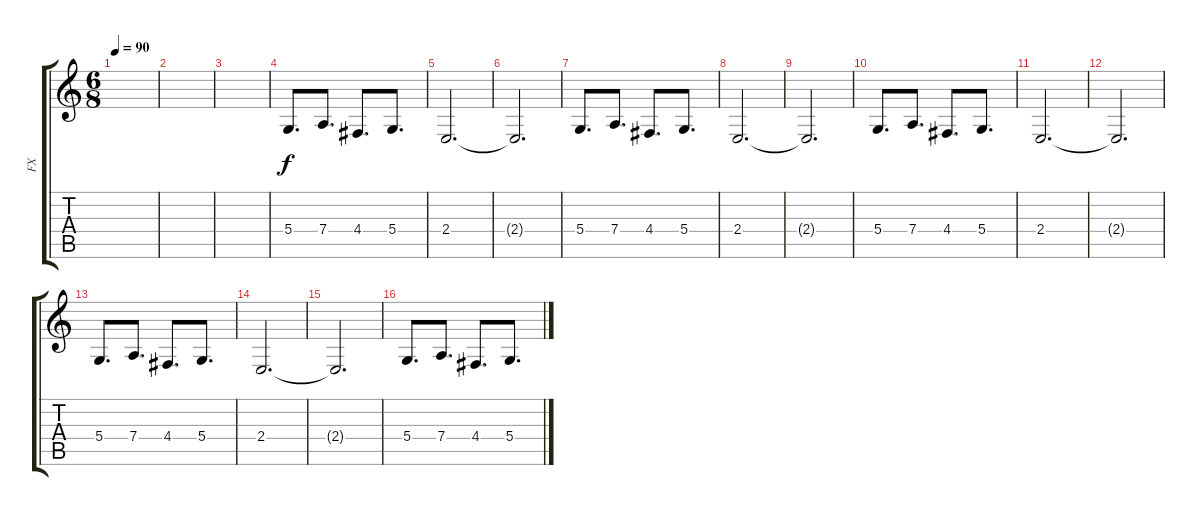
\track ("FX" "FX") {instrument stringensemble1}
\staff {score tabs}
\tuning (E4 B3 G3 D3 A2 E2) {hide}
\ts (6 8)
\tempo 90
\clef g2
\ks c
|
|
|
5.4.8{d} 7.4.8{d} 4.4.8{d} 5.4.8{d} |
2.4.2{d} |
2.4{t}.2{d} |
5.4.8{d} 7.4.8{d} 4.4.8{d} 5.4.8{d} |
2.4.2{d} |
2.4{t}.2{d} |
5.4.8{d} 7.4.8{d} 4.4.8{d} 5.4.8{d} |
2.4.2{d} |
2.4{t}.2{d} |
5.4.8{d} 7.4.8{d} 4.4.8{d} 5.4.8{d} |
2.4.2{d} |
2.4{t}.2{d} |
5.4.8{d} 7.4.8{d} 4.4.8{d} 5.4.8{d}
